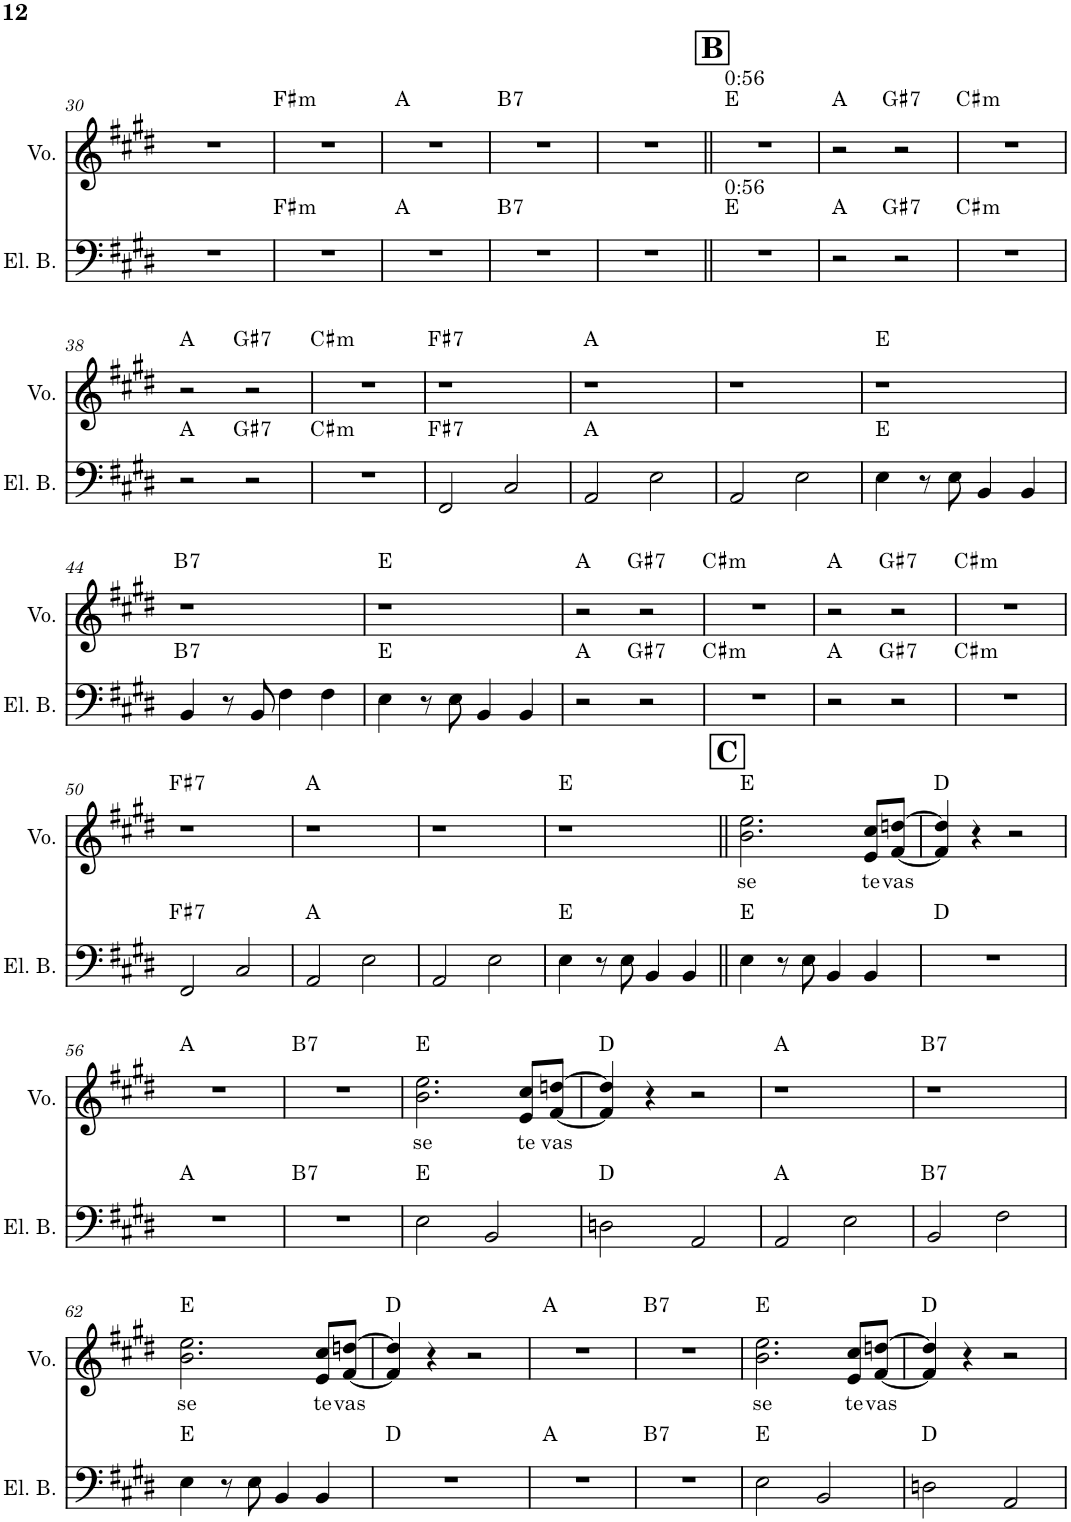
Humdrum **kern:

**kern	**harte	**kern	**text	**harte
*part2	*part2	*part1	*part1	*part1
*staff2	*	*staff1	*staff1	*
*I"Electric Bass	*	*I"Voice	*	*
*I'El. B.	*	*I'Vo.	*	*
!!LO:PB:g=z
*clefF4	*	*clefG2	*	*
*Trd7c12	*	*	*	*
*k[f#c#g#d#]	*	*k[f#c#g#d#]	*	*
*M4/4	*	*M4/4	*	*
=30	=30	=30	=30	=30
1r	.	1r	.	.
=31	=31	=31	=31	=31
!	!LO:H:kt=m	!	!	!LO:H:kt=m
1r	F#:min	1r	.	F#:min
=32	=32	=32	=32	=32
1r	A:maj	1r	.	A:maj
=33	=33	=33	=33	=33
!	!LO:H:kt=7	!	!	!LO:H:kt=7
1r	B:7	1r	.	B:7
=34	=34	=34	=34	=34
1r	.	1r	.	.
!!LO:REH:place=s1:a:B:cj:fs=14:t=B
=35||	=35||	=35||	=35||	=35||
!	!	!LO:TX:a:t=0&colon;56	!	!
!LO:TX:a:t=0&colon;56	!	!	!	!
1r	E:maj	1r	.	E:maj
=36	=36	=36	=36	=36
2r	A:maj	2r	.	A:maj
!	!LO:H:kt=7	!	!	!LO:H:kt=7
2r	G#:7	2r	.	G#:7
=37	=37	=37	=37	=37
!	!LO:H:kt=m	!	!	!LO:H:kt=m
1r	C#:min	1r	.	C#:min
!!LO:LB:g=z
=38	=38	=38	=38	=38
2r	A:maj	2r	.	A:maj
!	!LO:H:kt=7	!	!	!LO:H:kt=7
2r	G#:7	2r	.	G#:7
=39	=39	=39	=39	=39
!	!LO:H:kt=m	!	!	!LO:H:kt=m
1r	C#:min	1r	.	C#:min
=40	=40	=40	=40	=40
!	!LO:H:kt=7	!	!	!LO:H:kt=7
2FF#/	F#:7	1r	.	F#:7
2C#/	.	.	.	.
=41	=41	=41	=41	=41
2AA/	A:maj	1r	.	A:maj
2E\	.	.	.	.
=42	=42	=42	=42	=42
2AA/	.	1r	.	.
2E\	.	.	.	.
=43	=43	=43	=43	=43
4E\	E:maj	1r	.	E:maj
8r	.	.	.	.
8E\	.	.	.	.
4BB/	.	.	.	.
4BB/	.	.	.	.
!!LO:LB:g=z
=44	=44	=44	=44	=44
!	!LO:H:kt=7	!	!	!LO:H:kt=7
4BB/	B:7	1r	.	B:7
8r	.	.	.	.
8BB/	.	.	.	.
4F#\	.	.	.	.
4F#\	.	.	.	.
=45	=45	=45	=45	=45
4E\	E:maj	1r	.	E:maj
8r	.	.	.	.
8E\	.	.	.	.
4BB/	.	.	.	.
4BB/	.	.	.	.
=46	=46	=46	=46	=46
2r	A:maj	2r	.	A:maj
!	!LO:H:kt=7	!	!	!LO:H:kt=7
2r	G#:7	2r	.	G#:7
=47	=47	=47	=47	=47
!	!LO:H:kt=m	!	!	!LO:H:kt=m
1r	C#:min	1r	.	C#:min
=48	=48	=48	=48	=48
2r	A:maj	2r	.	A:maj
!	!LO:H:kt=7	!	!	!LO:H:kt=7
2r	G#:7	2r	.	G#:7
=49	=49	=49	=49	=49
!	!LO:H:kt=m	!	!	!LO:H:kt=m
1r	C#:min	1r	.	C#:min
!!LO:LB:g=z
=50	=50	=50	=50	=50
!	!LO:H:kt=7	!	!	!LO:H:kt=7
2FF#/	F#:7	1r	.	F#:7
2C#/	.	.	.	.
=51	=51	=51	=51	=51
2AA/	A:maj	1r	.	A:maj
2E\	.	.	.	.
=52	=52	=52	=52	=52
2AA/	.	1r	.	.
2E\	.	.	.	.
=53	=53	=53	=53	=53
4E\	E:maj	1r	.	E:maj
8r	.	.	.	.
8E\	.	.	.	.
4BB/	.	.	.	.
4BB/	.	.	.	.
!!LO:REH:place=s1:a:B:cj:fs=14:t=C
=54||	=54||	=54||	=54||	=54||
!	!	!	!LO:LY:b	!
4E\	E:maj	2.b\ 2.ee\	se	E:maj
8r	.	.	.	.
8E\	.	.	.	.
4BB/	.	.	.	.
!	!	!	!LO:LY:b	!
4BB/	.	8e/ 8cc#/L	te	.
!	!	!	!LO:LY:b	!
.	.	[8f#/ [8ddn/J	vas	.
=55	=55	=55	=55	=55
1r	D:maj	4f#/] 4dd/]	.	D:maj
.	.	4r	.	.
.	.	2r	.	.
!!LO:LB:g=z
=56	=56	=56	=56	=56
1r	A:maj	1r	.	A:maj
=57	=57	=57	=57	=57
!	!LO:H:kt=7	!	!	!LO:H:kt=7
1r	B:7	1r	.	B:7
=58	=58	=58	=58	=58
!	!	!	!LO:LY:b	!
2E\	E:maj	2.b\ 2.ee\	se	E:maj
2BB/	.	.	.	.
!	!	!	!LO:LY:b	!
.	.	8e/ 8cc#/L	te	.
!	!	!	!LO:LY:b	!
.	.	[8f#/ [8ddn/J	vas	.
=59	=59	=59	=59	=59
2Dn\	D:maj	4f#/] 4dd/]	.	D:maj
.	.	4r	.	.
2AA/	.	2r	.	.
=60	=60	=60	=60	=60
2AA/	A:maj	1r	.	A:maj
2E\	.	.	.	.
=61	=61	=61	=61	=61
!	!LO:H:kt=7	!	!	!LO:H:kt=7
2BB/	B:7	1r	.	B:7
2F#\	.	.	.	.
!!LO:LB:g=z
=62	=62	=62	=62	=62
!	!	!	!LO:LY:b	!
4E\	E:maj	2.b\ 2.ee\	se	E:maj
8r	.	.	.	.
8E\	.	.	.	.
4BB/	.	.	.	.
!	!	!	!LO:LY:b	!
4BB/	.	8e/ 8cc#/L	te	.
!	!	!	!LO:LY:b	!
.	.	[8f#/ [8ddn/J	vas	.
=63	=63	=63	=63	=63
1r	D:maj	4f#/] 4dd/]	.	D:maj
.	.	4r	.	.
.	.	2r	.	.
=64	=64	=64	=64	=64
1r	A:maj	1r	.	A:maj
=65	=65	=65	=65	=65
!	!LO:H:kt=7	!	!	!LO:H:kt=7
1r	B:7	1r	.	B:7
=66	=66	=66	=66	=66
!	!	!	!LO:LY:b	!
2E\	E:maj	2.b\ 2.ee\	se	E:maj
2BB/	.	.	.	.
!	!	!	!LO:LY:b	!
.	.	8e/ 8cc#/L	te	.
!	!	!	!LO:LY:b	!
.	.	[8f#/ [8ddn/J	vas	.
=67	=67	=67	=67	=67
2Dn\	D:maj	4f#/] 4dd/]	.	D:maj
.	.	4r	.	.
2AA/	.	2r	.	.
=	=	=	=	=
*-	*-	*-	*-	*-
